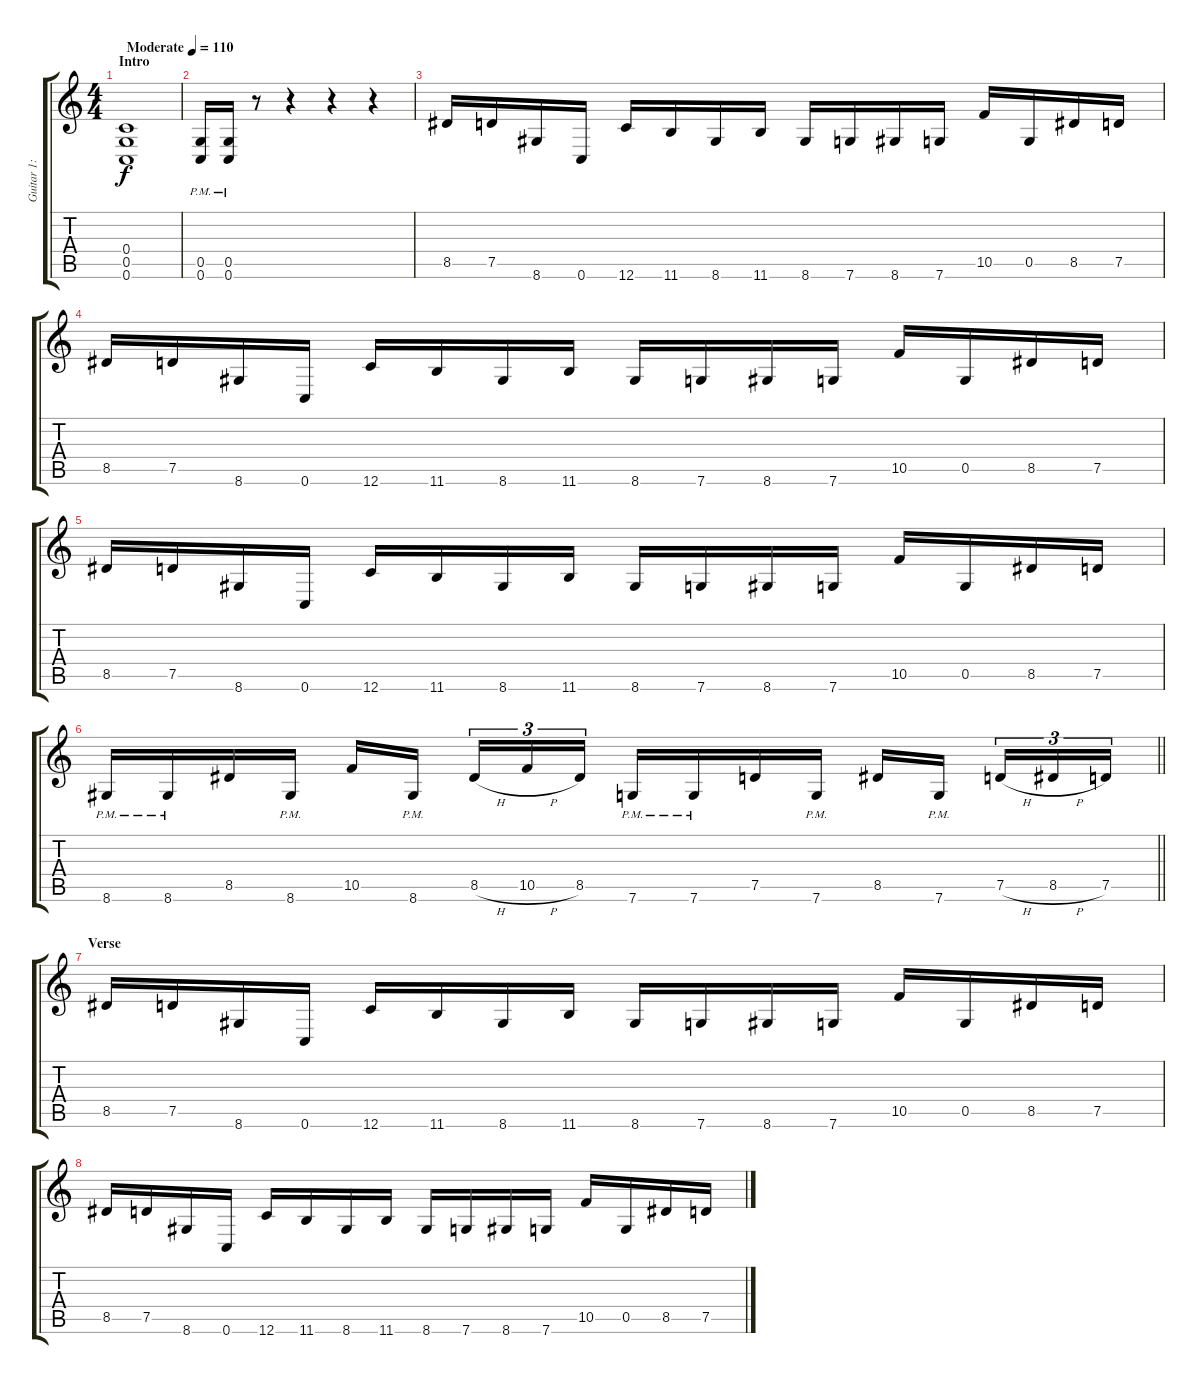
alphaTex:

\track ("Guitar 1: Simon" "Guitar 1: ") {instrument distortionguitar}
\staff {score tabs}
\tuning (D4 A3 F3 C3 G2 C2) {hide}
\ts (4 4)
\section ("" "Intro")
\tempo (110 "Moderate")
\clef g2
\ks c
(0.4 0.5 0.6).1{dy f instrument distortionguitar} |
(0.5{pm} 0.6).16 (0.5{pm} 0.6).16 r.8 r.4 r.4 r.4 |
8.5.16 7.5.16 8.6.16 0.6.16 12.6.16 11.6.16 8.6.16 11.6.16 8.6.16 7.6.16 8.6.16 7.6.16 10.5.16 0.5.16 8.5.16 7.5.16 |
8.5.16 7.5.16 8.6.16 0.6.16 12.6.16 11.6.16 8.6.16 11.6.16 8.6.16 7.6.16 8.6.16 7.6.16 10.5.16 0.5.16 8.5.16 7.5.16 |
8.5.16 7.5.16 8.6.16 0.6.16 12.6.16 11.6.16 8.6.16 11.6.16 8.6.16 7.6.16 8.6.16 7.6.16 10.5.16 0.5.16 8.5.16 7.5.16 |
\barLineRight lightlight
8.6{pm}.16 8.6{pm}.16 8.5.16 8.6{pm}.16 10.5.16 8.6{pm}.16{beam splitsecondary} 8.5{h}.16{tu (3 2)} 10.5{h}.16{tu (3 2)} 8.5.16{tu (3 2)} 7.6{pm}.16 7.6{pm}.16 7.5.16 7.6{pm}.16 8.5.16 7.6{pm}.16{beam splitsecondary} 7.5{h}.16{tu (3 2)} 8.5{h}.16{tu (3 2)} 7.5.16{tu (3 2)} |
\section ("" "Verse")
8.5.16 7.5.16 8.6.16 0.6.16 12.6.16 11.6.16 8.6.16 11.6.16 8.6.16 7.6.16 8.6.16 7.6.16 10.5.16 0.5.16 8.5.16 7.5.16 |
8.5.16 7.5.16 8.6.16 0.6.16 12.6.16 11.6.16 8.6.16 11.6.16 8.6.16 7.6.16 8.6.16 7.6.16 10.5.16 0.5.16 8.5.16 7.5.16
